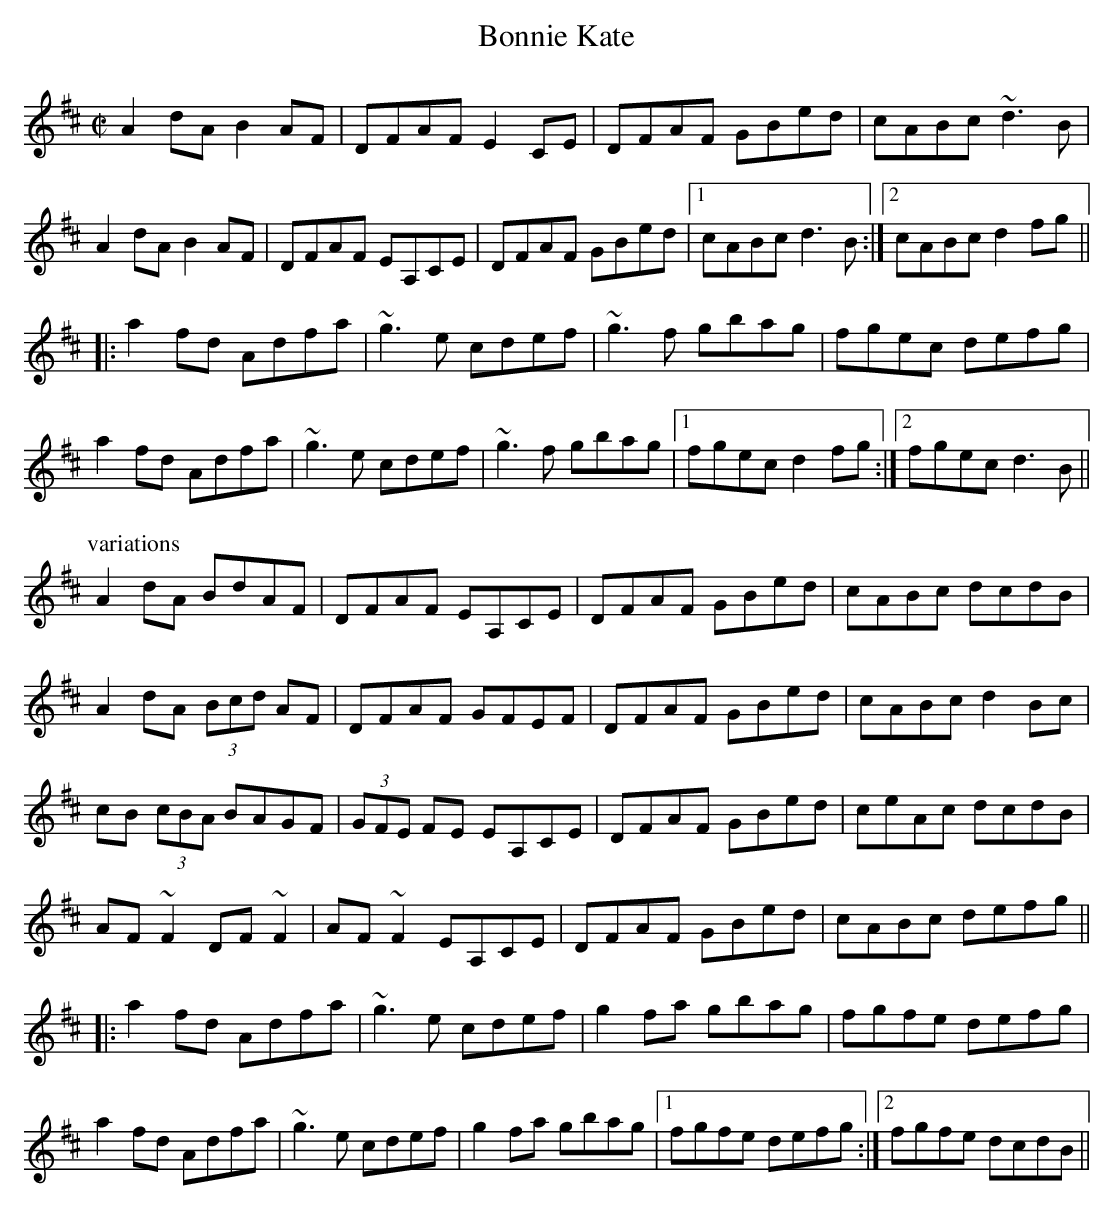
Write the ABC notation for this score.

X:1
T:Bonnie Kate
M:C|
K:D
A2dA B2AF | DFAF E2CE | DFAF GBed | cABc ~d3B |
A2dA B2AF | DFAF EA,CE | DFAF GBed |1 cABc d3B :|2 cABc d2fg ||
|: a2fd Adfa | ~g3e cdef | ~g3f gbag | fgec defg |
a2fd Adfa | ~g3e cdef | ~g3f gbag |1 fgec d2fg :|2 fgec d3B ||
P:variations
A2dA BdAF | DFAF EA,CE | DFAF GBed | cABc dcdB |
A2dA (3Bcd AF | DFAF GFEF | DFAF GBed | cABc d2Bc |
cB (3cBA BAGF | (3GFE FE EA,CE | DFAF GBed | ceAc dcdB |
AF~F2 DF~F2 | AF~F2 EA,CE | DFAF GBed | cABc defg ||
|: a2fd Adfa | ~g3e cdef | g2fa gbag | fgfe defg |
a2fd Adfa | ~g3e cdef | g2fa gbag |1 fgfe defg :|2 fgfe dcdB ||
